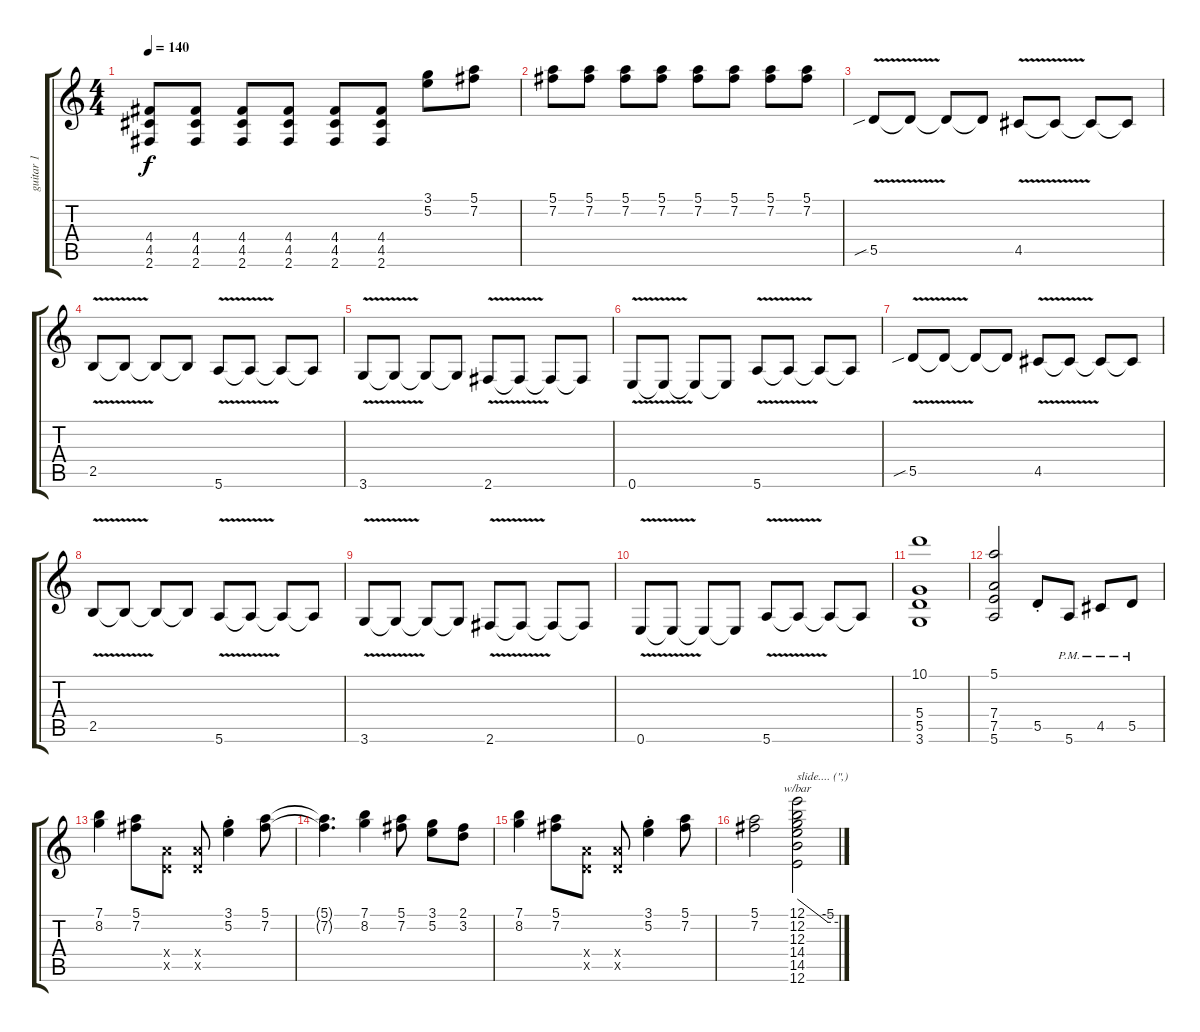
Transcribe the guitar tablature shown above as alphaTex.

\track ("guitar 1" "guitar 1") {instrument overdrivenguitar}
\staff {score tabs}
\tuning (E4 B3 G3 D3 A2 E2) {hide}
\ts (4 4)
\tempo 140
\clef g2
\ks c
(4.4 4.5 2.6).8{dy f} (4.4 4.5 2.6).8 (4.4 4.5 2.6).8 (4.4 4.5 2.6).8 (4.4 4.5 2.6).8 (4.4 4.5 2.6).8 (3.1 5.2).8 (5.1 7.2).8 |
(5.1 7.2).8 (5.1 7.2).8 (5.1 7.2).8 (5.1 7.2).8 (5.1 7.2).8 (5.1 7.2).8 (5.1 7.2).8 (5.1 7.2).8 |
5.5{v sib}.8 5.5{t}.8 5.5{t}.8 5.5{t}.8 4.5{v}.8 4.5{t}.8 4.5{t}.8 4.5{t}.8 |
2.5{v}.8 2.5{t}.8 2.5{t}.8 2.5{t}.8 5.6{v}.8 5.6{t}.8 5.6{t}.8 5.6{t}.8 |
3.6{v}.8 3.6{t}.8 3.6{t}.8 3.6{t}.8 2.6{v}.8 2.6{t}.8 2.6{t}.8 2.6{t}.8 |
0.6{v}.8 0.6{t}.8 0.6{t}.8 0.6{t}.8 5.6{v}.8 5.6{t}.8 5.6{t}.8 5.6{t}.8 |
5.5{v sib}.8 5.5{t}.8 5.5{t}.8 5.5{t}.8 4.5{v}.8 4.5{t}.8 4.5{t}.8 4.5{t}.8 |
2.5{v}.8 2.5{t}.8 2.5{t}.8 2.5{t}.8 5.6{v}.8 5.6{t}.8 5.6{t}.8 5.6{t}.8 |
3.6{v}.8 3.6{t}.8 3.6{t}.8 3.6{t}.8 2.6{v}.8 2.6{t}.8 2.6{t}.8 2.6{t}.8 |
0.6{v}.8 0.6{t}.8 0.6{t}.8 0.6{t}.8 5.6{v}.8 5.6{t}.8 5.6{t}.8 5.6{t}.8 |
(10.1 5.4 5.5 3.6).1 |
(5.1 7.4 7.5 5.6).2 5.5{st}.8 5.6{pm}.8 4.5{pm}.8 5.5{pm}.8 |
(7.1 8.2).4 (5.1 7.2).8 (7.4{x} 5.5{x}).8 (7.4{x} 5.5{x}).8 (3.1{st} 5.2{st}).4 (5.1 7.2).8 |
(5.1{t} 7.2{t}).4{d} (7.1 8.2).4 (5.1 7.2).8 (3.1 5.2).8 (2.1 3.2).8 |
(7.1 8.2).4 (5.1 7.2).8 (7.4{x} 5.5{x}).8 (7.4{x} 5.5{x}).8 (3.1{st} 5.2{st}).4 (5.1 7.2).8 |
(5.1 7.2).2 (12.1 12.2 12.3 14.4 14.5 12.6).2{tbe (custom default 0 0 45 -20 60 -20) txt "slide.... (\",)"}
